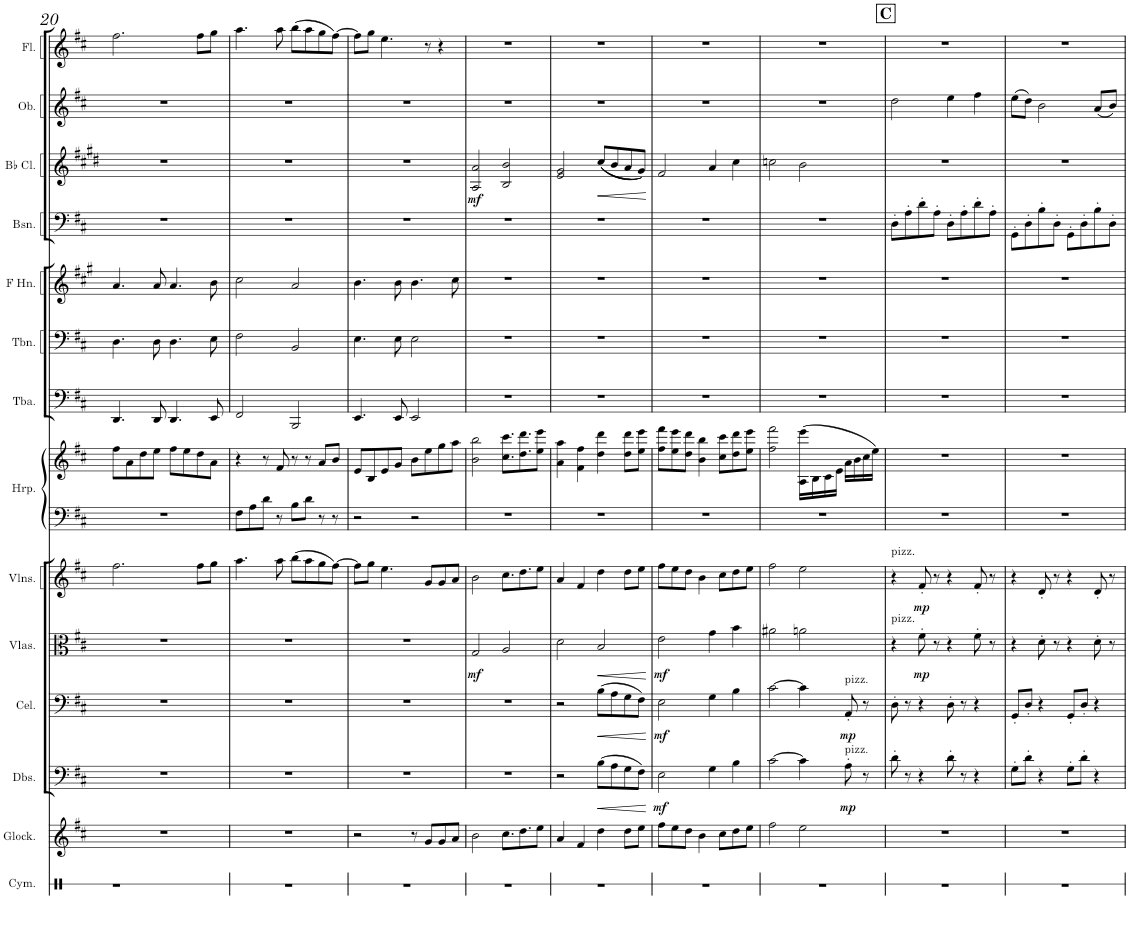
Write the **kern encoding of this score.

**kern	**kern	**kern	**dynam	**kern	**dynam	**kern	**dynam	**kern	**dynam	**kern	**kern	**kern	**kern	**kern	**kern	**kern	**dynam	**kern	**kern
*part14	*part13	*part12	*part12	*part11	*part11	*part10	*part10	*part9	*part9	*part8	*part8	*part7	*part6	*part5	*part4	*part3	*part3	*part2	*part1
*staff15	*staff14	*staff13	*staff13	*staff12	*staff12	*staff11	*staff11	*staff10	*staff10	*staff9	*staff8	*staff7	*staff6	*staff5	*staff4	*staff3	*staff3	*staff2	*staff1
*I"Cymbal	*I"Bells	*I"Bass	*	*I"Cello	*	*I"Violas	*	*I"Violins	*	*I"Harp	*	*I"Tuba	*I"Trombone	*I"F Horn	*I"Bassoon	*I"Bb Clarinet	*	*I"Oboe	*I"Flute
*I'Cym.	*	*	*	*I'Cel.	*	*I'Vlas.	*	*I'Vlns.	*	*I'Hrp.	*	*I'Tba.	*I'Tbn.	*I'F Hn.	*I'Bsn.	*I'Bb Cl.	*	*I'Ob.	*I'Fl.
!!LO:PB:g=z
*clefX	*clefG2	*clefF4	*	*clefF4	*	*clefC3	*	*clefG2	*	*clefF4	*clefG2	*clefF4	*clefF4	*clefG2	*clefF4	*clefG2	*	*clefG2	*clefG2
*	*Trd-14c-24	*Trd7c12	*	*	*	*	*	*	*	*	*	*	*Trd4c7	*Trd4c7	*	*Trd1c2	*	*	*
*k[]	*k[f#c#]	*k[f#c#]	*	*k[f#c#]	*	*k[f#c#]	*	*k[f#c#]	*	*k[f#c#]	*k[f#c#]	*k[f#c#]	*k[f#c#]	*k[f#c#g#]	*k[f#c#]	*k[f#c#g#d#]	*	*k[f#c#]	*k[f#c#]
*M4/4	*M4/4	*M4/4	*	*M4/4	*	*M4/4	*	*M4/4	*	*M4/4	*M4/4	*M4/4	*M4/4	*M4/4	*M4/4	*M4/4	*	*M4/4	*M4/4
=20	=20	=20	=20	=20	=20	=20	=20	=20	=20	=20	=20	=20	=20	=20	=20	=20	=20	=20	=20
1r	1r	1r	.	1r	.	1r	.	2.ff#\	.	1r	8ff#\L	4.DD/	4.D\	4.a/	1r	1r	.	1r	2.ff#\
.	.	.	.	.	.	.	.	.	.	.	8a\	.	.	.	.	.	.	.	.
.	.	.	.	.	.	.	.	.	.	.	8dd\	.	.	.	.	.	.	.	.
.	.	.	.	.	.	.	.	.	.	.	8ee\J	8DD/	8D\	8a/	.	.	.	.	.
.	.	.	.	.	.	.	.	.	.	.	8ff#\L	4.DD/	4.D\	4.a/	.	.	.	.	.
.	.	.	.	.	.	.	.	.	.	.	8ee\	.	.	.	.	.	.	.	.
.	.	.	.	.	.	.	.	8ff#\L	.	.	8dd\	.	.	.	.	.	.	.	8ff#\L
.	.	.	.	.	.	.	.	8gg\J	.	.	8a\J	8EE/	8E\	8b\	.	.	.	.	8gg\J
=21	=21	=21	=21	=21	=21	=21	=21	=21	=21	=21	=21	=21	=21	=21	=21	=21	=21	=21	=21
1r	1r	1r	.	1r	.	1r	.	4.aa\	.	8F#\L	4r	2FF#/	2F#\	2cc#\	1r	1r	.	1r	4.aa\
.	.	.	.	.	.	.	.	.	.	8A\	.	.	.	.	.	.	.	.	.
.	.	.	.	.	.	.	.	.	.	8d\J	8r	.	.	.	.	.	.	.	.
.	.	.	.	.	.	.	.	8aa\	.	8r	8f#/	.	.	.	.	.	.	.	8aa\
.	.	.	.	.	.	.	.	(8bb\L	.	8B\L	8r	2BBB/	2BB/	2a/	.	.	.	.	(8bb\L
.	.	.	.	.	.	.	.	8aa\	.	8d\J	8r	.	.	.	.	.	.	.	8aa\
.	.	.	.	.	.	.	.	8gg\	.	8r	8a/L	.	.	.	.	.	.	.	8gg\
.	.	.	.	.	.	.	.	[8ff#\J)	.	8r	8b/J	.	.	.	.	.	.	.	[8ff#\J)
=22	=22	=22	=22	=22	=22	=22	=22	=22	=22	=22	=22	=22	=22	=22	=22	=22	=22	=22	=22
1r	2r	1r	.	1r	.	1r	.	8ff#\L]	.	2r	8e/L	4.EE/	4.E\	4.b\	1r	1r	.	1r	8ff#\L]
.	.	.	.	.	.	.	.	8gg\J	.	.	8B/	.	.	.	.	.	.	.	8gg\J
.	.	.	.	.	.	.	.	4.ee\	.	.	8e/	.	.	.	.	.	.	.	4.ee\
.	.	.	.	.	.	.	.	.	.	.	8g/J	8EE/	8E\	8b\	.	.	.	.	.
.	8r	.	.	.	.	.	.	.	.	2r	8b\L	2EE/	2E\	4.b\	.	.	.	.	.
.	8g/L	.	.	.	.	.	.	8g/L	.	.	8ee\	.	.	.	.	.	.	.	8r
.	8g/	.	.	.	.	.	.	8g/	.	.	8gg\	.	.	.	.	.	.	.	4r
.	8a/J	.	.	.	.	.	.	8a/J	.	.	8aa\J	.	.	8cc#\	.	.	.	.	.
=23	=23	=23	=23	=23	=23	=23	=23	=23	=23	=23	=23	=23	=23	=23	=23	=23	=23	=23	=23
!	!	!	!	!	!	!	!LO:DY:b	!	!	!	!	!	!	!	!	!	!LO:DY:b	!	!
1r	2b\	1r	.	1r	.	2G/	mf	2b\	.	1r	2b\ 2bb\	1r	1r	1r	1r	2A/ 2a/	mf	1r	1r
.	8.cc#\L	.	.	.	.	2A/	.	8.cc#\L	.	.	8.cc#\ 8.ccc#\L	.	.	.	.	2B/ 2b/	.	.	.
.	8.dd\	.	.	.	.	.	.	8.dd\	.	.	8.dd\ 8.ddd\	.	.	.	.	.	.	.	.
.	8ee\J	.	.	.	.	.	.	8ee\J	.	.	8ee\ 8eee\J	.	.	.	.	.	.	.	.
=24	=24	=24	=24	=24	=24	=24	=24	=24	=24	=24	=24	=24	=24	=24	=24	=24	=24	=24	=24
1r	4a/	2r	.	2r	.	2d\	.	4a/	.	1r	4a\ 4aa\	1r	1r	1r	1r	2e/ 2g#/	.	1r	1r
.	4f#/	.	.	.	.	.	.	4f#/	.	.	4f#\ 4ff#\	.	.	.	.	.	.	.	.
!	!	!	!LO:HP:b	!	!LO:HP:b	!	!LO:HP:b	!	!	!	!	!	!	!	!	!	!LO:HP:b	!	!
.	4dd\	(8B\L	<	(8B\L	<	2B/	<	4dd\	.	.	4dd\ 4ddd\	.	.	.	.	((8cc#/L	<	.	.
.	.	8A\	.	8A\	.	.	.	.	.	.	.	.	.	.	.	8b/	.	.	.
.	8dd\L	8G\	.	8G\	.	.	.	8dd\L	.	.	8dd\ 8ddd\L	.	.	.	.	8a/	.	.	.
.	8ee\J	8F#\J)	.	8F#\J)	.	.	.	8ee\J	.	.	8ee\ 8eee\J	.	.	.	.	8g#/J))	.	.	.
.	.	.	[	.	[	.	[	.	.	.	.	.	.	.	.	.	[	.	.
=25	=25	=25	=25	=25	=25	=25	=25	=25	=25	=25	=25	=25	=25	=25	=25	=25	=25	=25	=25
!	!	!	!LO:DY:b	!	!LO:DY:b	!	!LO:DY:b	!	!	!	!	!	!	!	!	!	!	!	!
1r	8ff#\L	2E\	mf	2E\	mf	2e\	mf	8ff#\L	.	1r	8ff#\ 8fff#\L	1r	1r	1r	1r	2f#/	.	1r	1r
.	8ee\	.	.	.	.	.	.	8ee\	.	.	8ee\ 8eee\	.	.	.	.	.	.	.	.
.	8dd\J	.	.	.	.	.	.	8dd\J	.	.	8dd\ 8ddd\J	.	.	.	.	.	.	.	.
.	4b\	.	.	.	.	.	.	4b\	.	.	4b\ 4bb\	.	.	.	.	.	.	.	.
.	.	4G\	.	4G\	.	4g\	.	.	.	.	.	.	.	.	.	4a/	.	.	.
.	8cc#\L	.	.	.	.	.	.	8cc#\L	.	.	8cc#\ 8ccc#\L	.	.	.	.	.	.	.	.
.	8dd\	4B\	.	4B\	.	4b\	.	8dd\	.	.	8dd\ 8ddd\	.	.	.	.	4cc#\	.	.	.
.	8ee\J	.	.	.	.	.	.	8ee\J	.	.	8ee\ 8eee\J	.	.	.	.	.	.	.	.
=26	=26	=26	=26	=26	=26	=26	=26	=26	=26	=26	=26	=26	=26	=26	=26	=26	=26	=26	=26
1r	2ff#\	[2c#\	.	[2c#\	.	2a#X\	.	2ff#\	.	1r	2ff#\ 2fff#\	1r	1r	1r	1r	2ccn\	.	1r	1r
.	2ee\	4c#\]	.	4c#\]	.	2an\	.	2ee\	.	.	(16A\ 16eee\LL	.	.	.	.	2b\	.	.	.
.	.	.	.	.	.	.	.	.	.	.	16B\	.	.	.	.	.	.	.	.
.	.	.	.	.	.	.	.	.	.	.	16c#\	.	.	.	.	.	.	.	.
.	.	.	.	.	.	.	.	.	.	.	16e\JJ	.	.	.	.	.	.	.	.
!	!	!	!	!LO:TX:a:t=pizz.	!	!	!	!	!	!	!	!	!	!	!	!	!	!	!
!	!	!LO:TX:a:t=pizz.	!	!	!	!	!	!	!	!	!	!	!	!	!	!	!	!	!
!	!	!	!LO:DY:b	!	!LO:DY:b	!	!	!	!	!	!	!	!	!	!	!	!	!	!
.	.	8A'\	mp	8AA'/	mp	.	.	.	.	.	16a\LL	.	.	.	.	.	.	.	.
.	.	.	.	.	.	.	.	.	.	.	16b\	.	.	.	.	.	.	.	.
.	.	8r	.	8r	.	.	.	.	.	.	16cc#\	.	.	.	.	.	.	.	.
.	.	.	.	.	.	.	.	.	.	.	16ee\JJ)	.	.	.	.	.	.	.	.
!!LO:REH:place=s1:a:B:cj:fs=14:t=C
=27	=27	=27	=27	=27	=27	=27	=27	=27	=27	=27	=27	=27	=27	=27	=27	=27	=27	=27	=27
!	!	!	!	!	!	!	!	!LO:TX:a:t=pizz.	!	!	!	!	!	!	!	!	!	!	!
!	!	!	!	!	!	!LO:TX:a:t=pizz.	!	!	!	!	!	!	!	!	!	!	!	!	!
1r	1r	8d'\	.	8D'\	.	4r	.	4r	.	1r	1r	1r	1r	1r	8D'\L	1r	.	2dd\	1r
.	.	8r	.	8r	.	.	.	.	.	.	.	.	.	.	8A'\	.	.	.	.
!	!	!	!	!	!	!	!LO:DY:b	!	!LO:DY:b	!	!	!	!	!	!	!	!	!	!
.	.	4r	.	4r	.	8f#'\	mp	8f#'/	mp	.	.	.	.	.	8d'\	.	.	.	.
.	.	.	.	.	.	8r	.	8r	.	.	.	.	.	.	8A'\J	.	.	.	.
.	.	8d'\	.	8D'\	.	4r	.	4r	.	.	.	.	.	.	8D'\L	.	.	4ee\	.
.	.	8r	.	8r	.	.	.	.	.	.	.	.	.	.	8A'\	.	.	.	.
.	.	4r	.	4r	.	8f#'\	.	8f#'/	.	.	.	.	.	.	8d'\	.	.	4ff#\	.
.	.	.	.	.	.	8r	.	8r	.	.	.	.	.	.	8A'\J	.	.	.	.
=28	=28	=28	=28	=28	=28	=28	=28	=28	=28	=28	=28	=28	=28	=28	=28	=28	=28	=28	=28
1r	1r	8G'\L	.	8GG'/L	.	4r	.	4r	.	1r	1r	1r	1r	1r	8GG'\L	1r	.	(8ee\L	1r
.	.	8d'\J	.	8D'/J	.	.	.	.	.	.	.	.	.	.	8D'\	.	.	8dd\J)	.
.	.	4r	.	4r	.	8d'\	.	8d'/	.	.	.	.	.	.	8B'\	.	.	2b\	.
.	.	.	.	.	.	8r	.	8r	.	.	.	.	.	.	8D'\J	.	.	.	.
.	.	8G'\L	.	8GG'/L	.	4r	.	4r	.	.	.	.	.	.	8GG'\L	.	.	.	.
.	.	8d'\J	.	8D'/J	.	.	.	.	.	.	.	.	.	.	8D'\	.	.	.	.
.	.	4r	.	4r	.	8d'\	.	8d'/	.	.	.	.	.	.	8B'\	.	.	(8a/L	.
.	.	.	.	.	.	8r	.	8r	.	.	.	.	.	.	8D'\J	.	.	8b/J)	.
=	=	=	=	=	=	=	=	=	=	=	=	=	=	=	=	=	=	=	=
*-	*-	*-	*-	*-	*-	*-	*-	*-	*-	*-	*-	*-	*-	*-	*-	*-	*-	*-	*-
